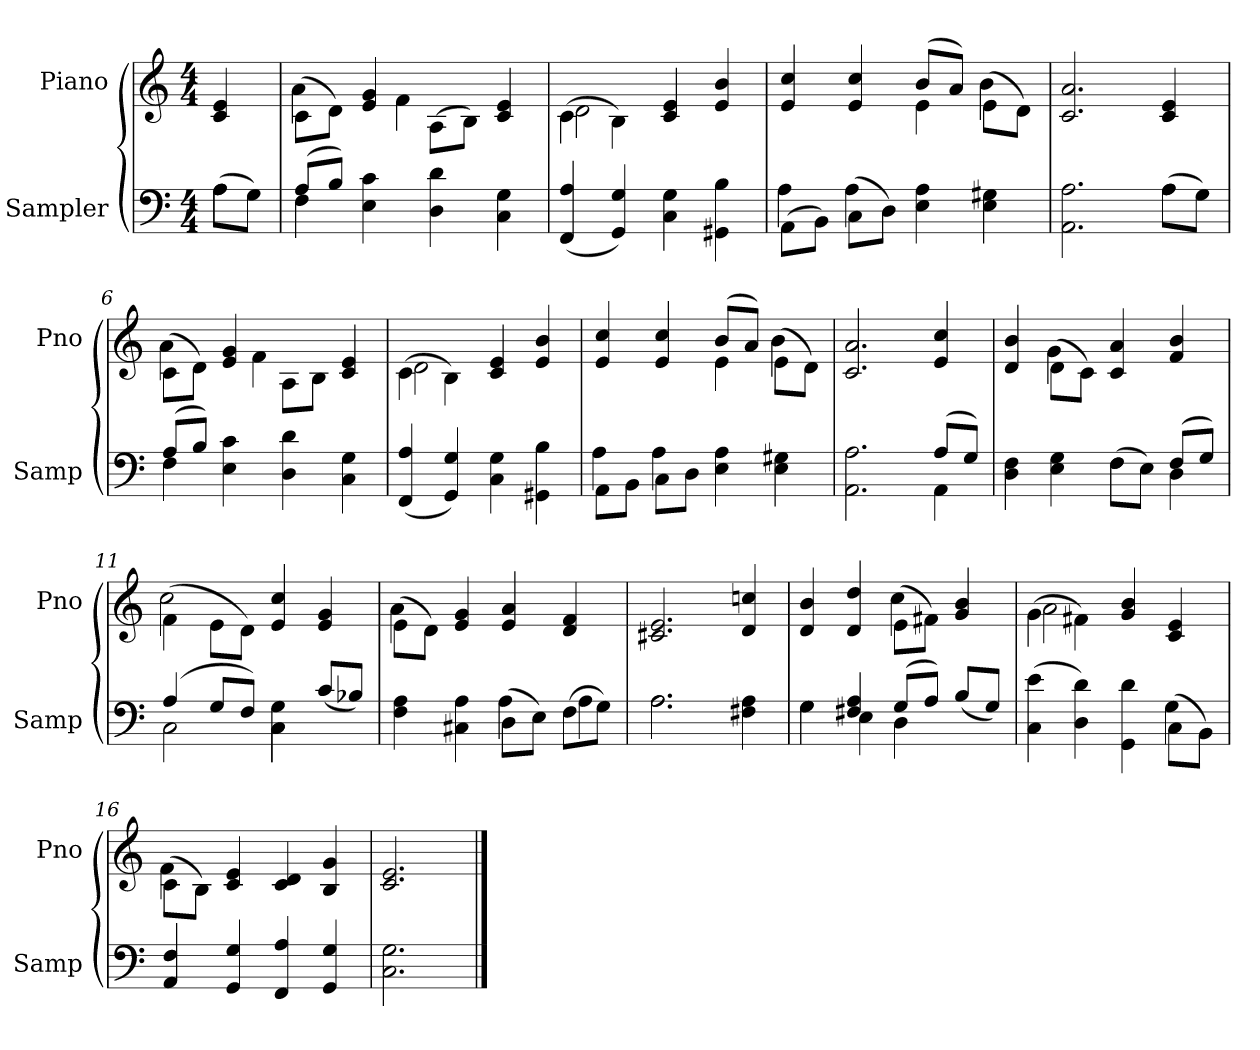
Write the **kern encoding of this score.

**kern	**kern
*part2	*part1
*staff2	*staff1
*I"Sampler	*I"Piano
*I'Samp	*I'Pno
*clefF4	*clefG2
*M4/4	*M4/4
=1	=1
*^	*
(8A\L	4A	4c 4e
8G\J)	.	.
=2	=2	=2
*	*	*^
(8A/L	4F	(8c\L	4a
8B/J)	.	8d\J)	.
4E\ 4c\	2.ryy	4e/ 4g/	8ryy
.	.	.	4f
4D\ 4d\	.	(8A\L	.
.	.	8B\J)	4.ryy
4C\ 4G\	.	4c 4e	.
*v	*v	*	*
=3	=3	=3
(4FF/ 4A/	(4c\	2d
4GG/ 4G/)	4B\)	.
4C\ 4G\	4c 4e	2ryy
4GG#X\ 4B\	4e 4b	.
=4	=4	=4
*^	*	*
(8AA\L	4A	4e 4cc	2ryy
8BB\J)	.	.	.
(8C\L	4A	4e 4cc	.
8D\J)	.	.	.
4E 4A	2ryy	(8b/L	4e
.	.	8a/J)	.
4E 4G#X	.	(8e\L	4b
.	.	8d\J)	.
*	*	*v	*v
=5	=5	=5
2.AA 2.A	2.ryy	2.c 2.a
(8A\L	4A	4c 4e
8G\J)	.	.
=6	=6	=6
*	*	*^
(8A/L	4F	(8c\L	4a
8B/J)	.	8d\J)	.
4E 4c	2.ryy	4e 4g	8ryy
.	.	.	4f
4D 4d	.	8A\L	.
.	.	8B\J	4.ryy
4C 4G	.	4c 4e	.
*v	*v	*	*
=7	=7	=7
(4FF 4A	(4c\	2d
4GG 4G)	4B\)	.
4C 4G	4c 4e	2ryy
4GG#X 4B	4e 4b	.
=8	=8	=8
*^	*	*
8AA\L	4A	4e 4cc	2ryy
8BB\J	.	.	.
8C\L	4A	4e 4cc	.
8D\J	.	.	.
4E 4A	2ryy	(8b/L	4e
.	.	8a/J)	.
4E 4G#X	.	(8e\L	4b
.	.	8d\J)	.
*	*	*v	*v
=9	=9	=9
2.AA 2.A	2.ryy	2.c 2.a
(8A/L	4AA	4e 4cc
8G/J)	.	.
=10	=10	=10
*	*	*^
4D 4F	2ryy	4d 4b	4ryy
4E 4G	.	(8d\L	4g
.	.	8c\J)	.
(8F\L	4F	4c 4a	2ryy
8E\J)	.	.	.
(8F/L	4D	4f 4b	.
8G/J)	.	.	.
=11	=11	=11	=11
(4A/	2C	(4f\	2cc
8G/L	.	8e\L	.
8F/J)	.	8d\J)	.
4C\ 4G\	4C	4e 4cc	2ryy
(8c/L	4ryy	4e 4g	.
8B-X/J)	.	.	.
=12	=12	=12	=12
4F 4A	2ryy	(8e\L	4a
.	.	8d\J)	.
4C#X 4A	.	4e 4g	2.ryy
(8D\L	4A	4e 4a	.
8E\J)	.	.	.
(8F\L	4A	4d 4f	.
8G\J)	.	.	.
*	*	*v	*v
=13	=13	=13
2.A\	2.A	2.c#X 2.e
4F#X 4A	4ryy	4d 4ccn
=14	=14	=14
*	*	*^
4G\	4G	4d 4b	2ryy
4F#X 4A	4E	4d 4dd	.
(8G/L	4D	(8e\L	4cc
8A/J)	.	8f#X\J)	.
(8B/L	4ryy	4g/ 4b/	4ryy
8G/J)	.	.	.
=15	=15	=15	=15
(4C 4e	2.ryy	(4g\	2a
4D 4d)	.	4f#X\)	.
4GG 4d	.	4g/ 4b/	2ryy
(8C\L	4G	4c/ 4e/	.
8BB\J)	.	.	.
*v	*v	*	*
=16	=16	=16
4AA 4F	(8c\L	4f
.	8B\J)	.
4GG 4G	4c/ 4e/	2.ryy
4FF 4A	4c/ 4d/	.
4GG 4G	4B 4g	.
*	*v	*v
=17	=17
2.C 2.G	2.c 2.e
==	==
*-	*-
